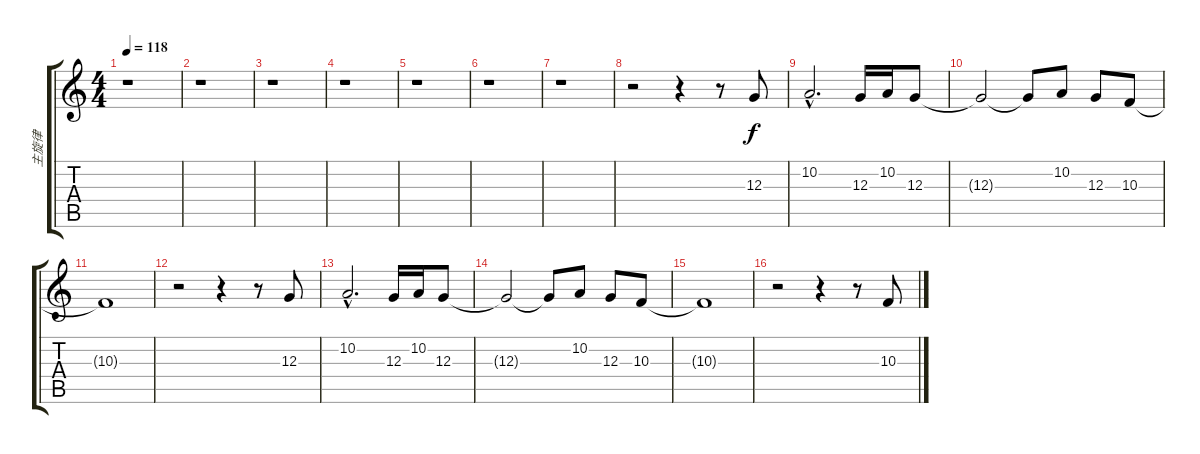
\track ("主旋律" "主旋律") {instrument voiceoohs}
\staff {score tabs}
\tuning (E4 B3 G3 D3 A2 E2) {hide}
\ts (4 4)
\tempo 118
\clef g2
\ks c
r.1{dy f instrument voiceoohs} |
r.1 |
r.1 |
r.1 |
r.1 |
r.1 |
r.1 |
r.2 r.4 r.8 12.3.8 |
10.2{hac}.2{d} 12.3.16 10.2.16 12.3.8 |
12.3{t}.2 12.3{t}.8 10.2.8 12.3.8 10.3.8 |
10.3{t}.1 |
r.2 r.4 r.8 12.3.8 |
10.2{hac}.2{d} 12.3.16 10.2.16 12.3.8 |
12.3{t}.2 12.3{t}.8 10.2.8 12.3.8 10.3.8 |
10.3{t}.1 |
r.2 r.4 r.8 10.3.8
